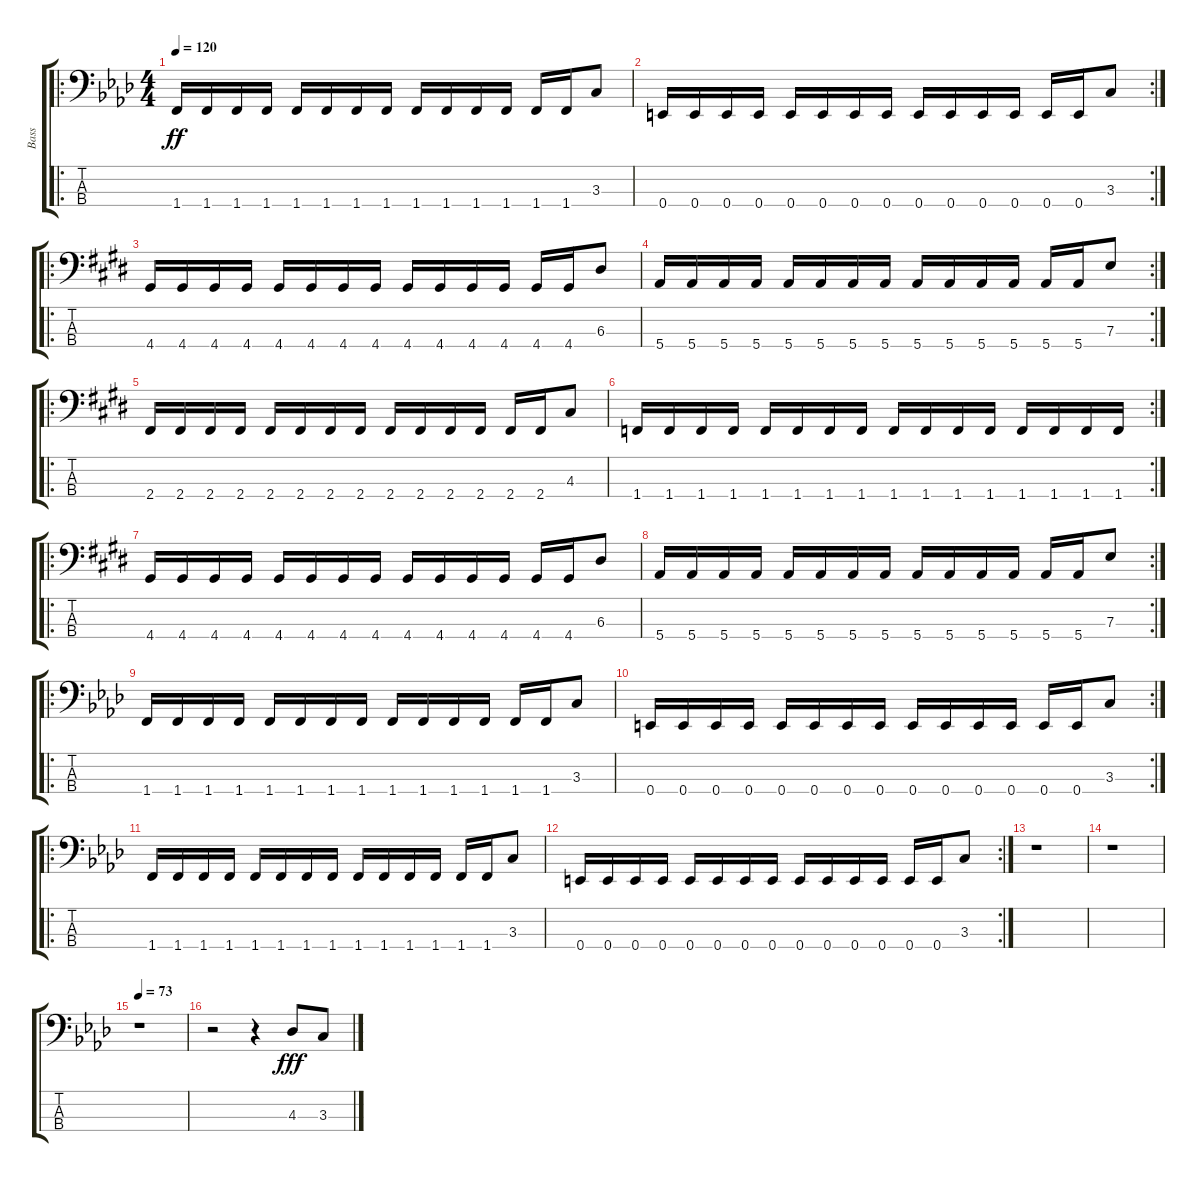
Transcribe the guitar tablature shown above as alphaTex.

\track ("Bass" "Bass") {instrument electricbassfinger}
\staff {score tabs}
\tuning (G2 D2 A1 E1) {hide}
\ro
\ts (4 4)
\tempo 120
\clef f4
\ks ab
1.4.16{dy ff} 1.4.16 1.4.16 1.4.16 1.4.16 1.4.16 1.4.16 1.4.16 1.4.16 1.4.16 1.4.16 1.4.16 1.4.16 1.4.16 3.3.8 |
\rc 2
0.4.16 0.4.16 0.4.16 0.4.16 0.4.16 0.4.16 0.4.16 0.4.16 0.4.16 0.4.16 0.4.16 0.4.16 0.4.16 0.4.16 3.3.8 |
\ro
\ks e
4.4.16 4.4.16 4.4.16 4.4.16 4.4.16 4.4.16 4.4.16 4.4.16 4.4.16 4.4.16 4.4.16 4.4.16 4.4.16 4.4.16 6.3.8 |
\rc 2
5.4.16 5.4.16 5.4.16 5.4.16 5.4.16 5.4.16 5.4.16 5.4.16 5.4.16 5.4.16 5.4.16 5.4.16 5.4.16 5.4.16 7.3.8 |
\ro
2.4.16 2.4.16 2.4.16 2.4.16 2.4.16 2.4.16 2.4.16 2.4.16 2.4.16 2.4.16 2.4.16 2.4.16 2.4.16 2.4.16 4.3.8 |
\rc 2
1.4.16 1.4.16 1.4.16 1.4.16 1.4.16 1.4.16 1.4.16 1.4.16 1.4.16 1.4.16 1.4.16 1.4.16 1.4.16 1.4.16 1.4.16 1.4.16 |
\ro
4.4.16 4.4.16 4.4.16 4.4.16 4.4.16 4.4.16 4.4.16 4.4.16 4.4.16 4.4.16 4.4.16 4.4.16 4.4.16 4.4.16 6.3.8 |
\rc 2
5.4.16 5.4.16 5.4.16 5.4.16 5.4.16 5.4.16 5.4.16 5.4.16 5.4.16 5.4.16 5.4.16 5.4.16 5.4.16 5.4.16 7.3.8 |
\ro
\ks ab
1.4.16 1.4.16 1.4.16 1.4.16 1.4.16 1.4.16 1.4.16 1.4.16 1.4.16 1.4.16 1.4.16 1.4.16 1.4.16 1.4.16 3.3.8 |
\rc 2
0.4.16 0.4.16 0.4.16 0.4.16 0.4.16 0.4.16 0.4.16 0.4.16 0.4.16 0.4.16 0.4.16 0.4.16 0.4.16 0.4.16 3.3.8 |
\ro
1.4.16 1.4.16 1.4.16 1.4.16 1.4.16 1.4.16 1.4.16 1.4.16 1.4.16 1.4.16 1.4.16 1.4.16 1.4.16 1.4.16 3.3.8 |
\rc 2
0.4.16 0.4.16 0.4.16 0.4.16 0.4.16 0.4.16 0.4.16 0.4.16 0.4.16 0.4.16 0.4.16 0.4.16 0.4.16 0.4.16 3.3.8 |
r.1 |
r.1 |
\tempo 73
r.1 |
r.2 r.4 4.3.8{dy fff} 3.3.8
